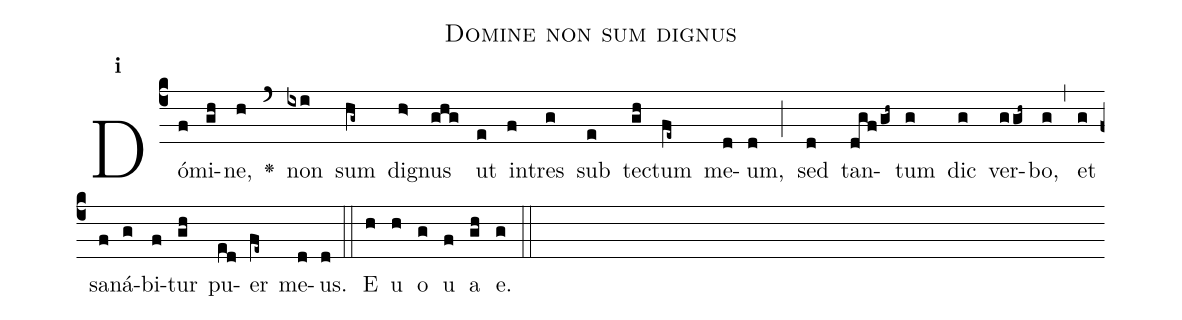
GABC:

name:Domine non sum dignus;
office-part:Antiphona;
mode:1;
%%
initial-style: 1;
name: Domine non sum dignus;
book: Antiphonae & Responsoria/Tomus IV, p. 135;
occasion: Dominica IX per Annum;
office-part: Laudes Ant Bc;
annotation: 1g;
centering-scheme: english;
font: OFLSortsMillGoudy;
height: 11;
width: 4.5;
%%
(c4)Dó(f)mi(gh)ne,(h) <v>\greheightstar</v>(`) non(ixi) sum(hg~) di(h>)gnus(ghg) ut(e) in(f)tres(g) sub(e) te(gh)ctum(fe~) me(d)um,(d) (;) sed(d) tan(dgf/gh~)tum(g) dic(g) ver(ggh~)bo,(g) (,) et(g) sa(f)ná(g)bi(f)tur(gh) pu(ed)er(fe~) me(d)us.(d) (::) E(h) u(h) o(g) u(f) a(gh) e.(g) (::)
